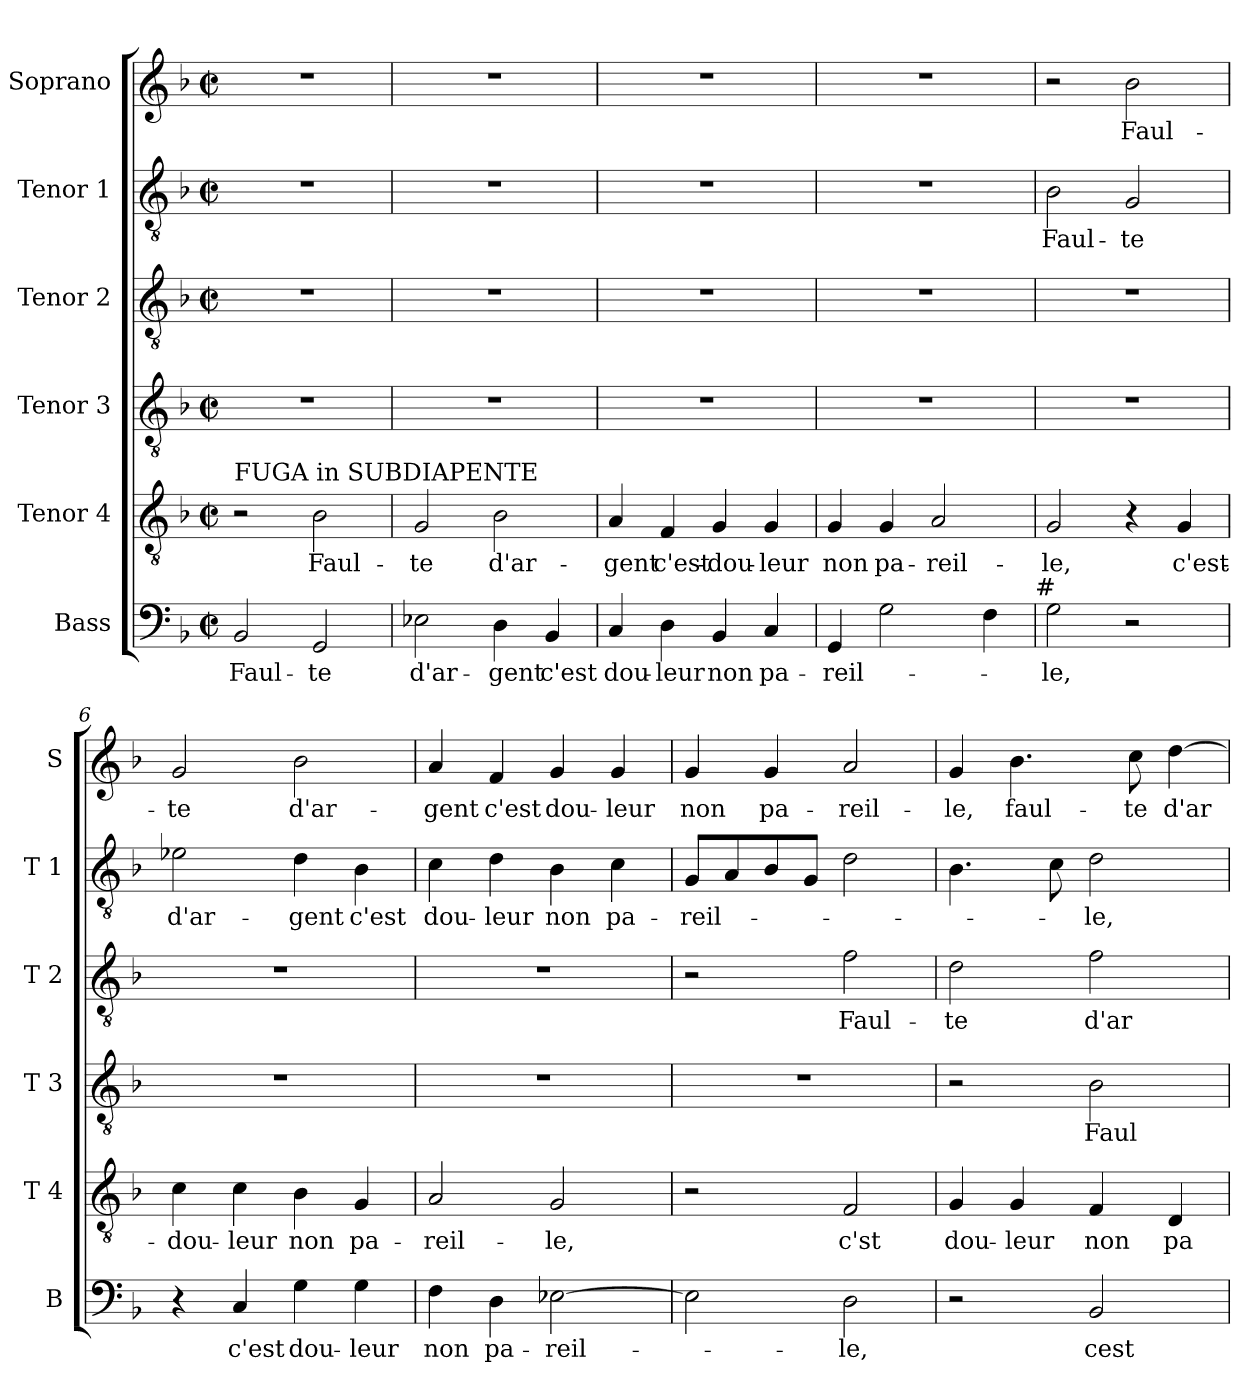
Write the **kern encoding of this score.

**kern	**text	**kern	**text	**kern	**text	**kern	**text	**kern	**text	**kern	**text
*part6	*part6	*part5	*part5	*part4	*part4	*part3	*part3	*part2	*part2	*part1	*part1
*staff6	*staff6	*staff5	*staff5	*staff4	*staff4	*staff3	*staff3	*staff2	*staff2	*staff1	*staff1
*I"Bass	*	*I"Tenor 4	*	*I"Tenor 3	*	*I"Tenor 2	*	*I"Tenor 1	*	*I"Soprano	*
*I'B	*	*I'T 4	*	*I'T 3	*	*I'T 2	*	*I'T 1	*	*I'S	*
*clefF4	*	*clefGv2	*	*clefGv2	*	*clefGv2	*	*clefGv2	*	*clefG2	*
*k[b-]	*	*k[b-]	*	*k[b-]	*	*k[b-]	*	*k[b-]	*	*k[b-]	*
*F:	*	*F:	*	*F:	*	*F:	*	*F:	*	*F:	*
*M2/2	*	*M2/2	*	*M2/2	*	*M2/2	*	*M2/2	*	*M2/2	*
*met(c|)	*	*met(c|)	*	*met(c|)	*	*met(c|)	*	*met(c|)	*	*met(c|)	*
=1	=1	=1	=1	=1	=1	=1	=1	=1	=1	=1	=1
!	!	!LO:TX:a:t=FUGA in SUBDIAPENTE	!	!	!	!	!	!	!	!	!
2BB-/	Faul-	2r	.	1r	.	1r	.	1r	.	1r	.
2GG/	-te	2B-\	Faul-	.	.	.	.	.	.	.	.
=2	=2	=2	=2	=2	=2	=2	=2	=2	=2	=2	=2
2E-X\	d'ar-	2G/	-te	1r	.	1r	.	1r	.	1r	.
4D\	-gent	2B-\	d'ar-	.	.	.	.	.	.	.	.
4BB-/	c'est	.	.	.	.	.	.	.	.	.	.
=3	=3	=3	=3	=3	=3	=3	=3	=3	=3	=3	=3
4C/	dou-	4A/	-gent	1r	.	1r	.	1r	.	1r	.
4D\	-leur	4F/	c'est-	.	.	.	.	.	.	.	.
4BB-/	non	4G/	-dou-	.	.	.	.	.	.	.	.
4C/	pa-	4G/	-leur	.	.	.	.	.	.	.	.
=4	=4	=4	=4	=4	=4	=4	=4	=4	=4	=4	=4
4GG/	-reil-	4G/	non	1r	.	1r	.	1r	.	1r	.
2G\	.	4G/	pa-	.	.	.	.	.	.	.	.
.	.	2A/	-reil-	.	.	.	.	.	.	.	.
4F\	.	.	.	.	.	.	.	.	.	.	.
!LO:TX:a:t=#	!	!	!	!	!	!	!	!	!	!	!
=5	=5	=5	=5	=5	=5	=5	=5	=5	=5	=5	=5
2G\	-le,	2G/	-le,	1r	.	1r	.	2B-\	Faul-	2r	.
2r	.	4r	.	.	.	.	.	2G/	-te	2b-\	Faul-
.	.	4G/	c'est-	.	.	.	.	.	.	.	.
=6	=6	=6	=6	=6	=6	=6	=6	=6	=6	=6	=6
4r	.	4c\	-dou-	1r	.	1r	.	2e-X\	d'ar-	2g/	-te
4C/	c'est	4c\	-leur	.	.	.	.	.	.	.	.
4G\	dou-	4B-\	non	.	.	.	.	4d\	-gent	2b-\	d'ar-
4G\	-leur	4G/	pa-	.	.	.	.	4B-\	c'est	.	.
!!LO:LB:g=z
=7	=7	=7	=7	=7	=7	=7	=7	=7	=7	=7	=7
4F\	non	2A/	-reil-	1r	.	1r	.	4c\	dou-	4a/	-gent
4D\	pa-	.	.	.	.	.	.	4d\	-leur	4f/	c'est
[2E-X\	-reil-	2G/	-le,	.	.	.	.	4B-\	non	4g/	dou-
.	.	.	.	.	.	.	.	4c\	pa-	4g/	-leur
=8	=8	=8	=8	=8	=8	=8	=8	=8	=8	=8	=8
2E-\]	.	2r	.	1r	.	2r	.	8G/L	-reil-	4g/	non
.	.	.	.	.	.	.	.	8A/	.	.	.
.	.	.	.	.	.	.	.	8B-/	.	4g/	pa-
.	.	.	.	.	.	.	.	8G/J	.	.	.
2D\	-le,	2F/	c'st	.	.	2f\	Faul-	2d\	.	2a/	-reil-
=9	=9	=9	=9	=9	=9	=9	=9	=9	=9	=9	=9
2r	.	4G/	dou-	2r	.	2d\	-te	4.B-\	.	4g/	-le,
.	.	4G/	-leur	.	.	.	.	.	.	4.b-\	faul-
.	.	.	.	.	.	.	.	8c\	.	.	.
2BB-/	cest	4F/	non	2B-\	Faul-	2f\	d'ar-	2d\	-le,	.	.
.	.	.	.	.	.	.	.	.	.	8cc\	-te
.	.	4D/	pa-	.	.	.	.	.	.	[4dd\	d'ar-
=	=	=	=	=	=	=	=	=	=	=	=
*-	*-	*-	*-	*-	*-	*-	*-	*-	*-	*-	*-
